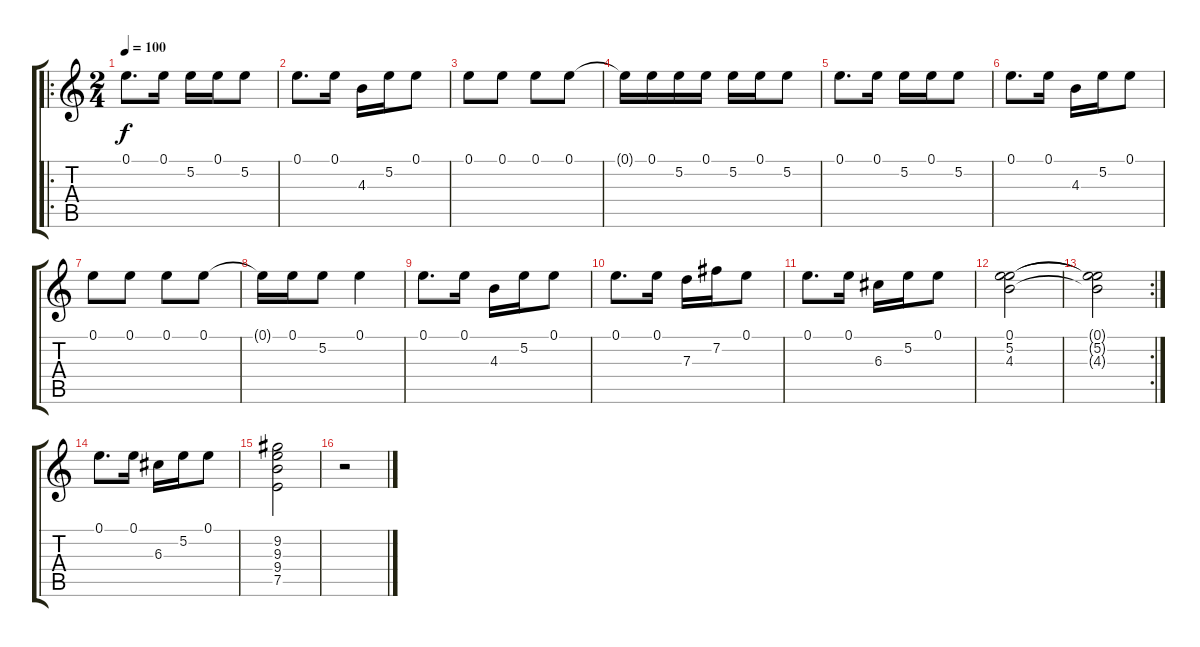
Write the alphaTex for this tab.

\track "" {instrument electricguitarjazz}
\staff {score tabs}
\tuning (E4 B3 G3 D3 A2 E2) {hide}
\ro
\ts (2 4)
\tempo 100
\clef g2
\ks c
0.1.8{d dy f instrument electricguitarjazz} 0.1.16 5.2.16 0.1.16 5.2.8 |
0.1.8{d} 0.1.16 4.3.16 5.2.16 0.1.8 |
0.1.8 0.1.8 0.1.8 0.1.8 |
0.1{t}.16 0.1.16 5.2.16 0.1.16 5.2.16 0.1.16 5.2.8 |
0.1.8{d} 0.1.16 5.2.16 0.1.16 5.2.8 |
0.1.8{d} 0.1.16 4.3.16 5.2.16 0.1.8 |
0.1.8 0.1.8 0.1.8 0.1.8 |
0.1{t}.16 0.1.16 5.2.8 0.1.4 |
0.1.8{d} 0.1.16 4.3.16 5.2.16 0.1.8 |
0.1.8{d} 0.1.16 7.3.16 7.2.16 0.1.8 |
0.1.8{d} 0.1.16 6.3.16 5.2.16 0.1.8 |
(0.1 5.2 4.3).2 |
\rc 2
(0.1{t} 5.2{t} 4.3{t}).2 |
0.1.8{d} 0.1.16 6.3.16 5.2.16 0.1.8 |
(9.2 9.3 9.4 7.5).2 |
r.2
